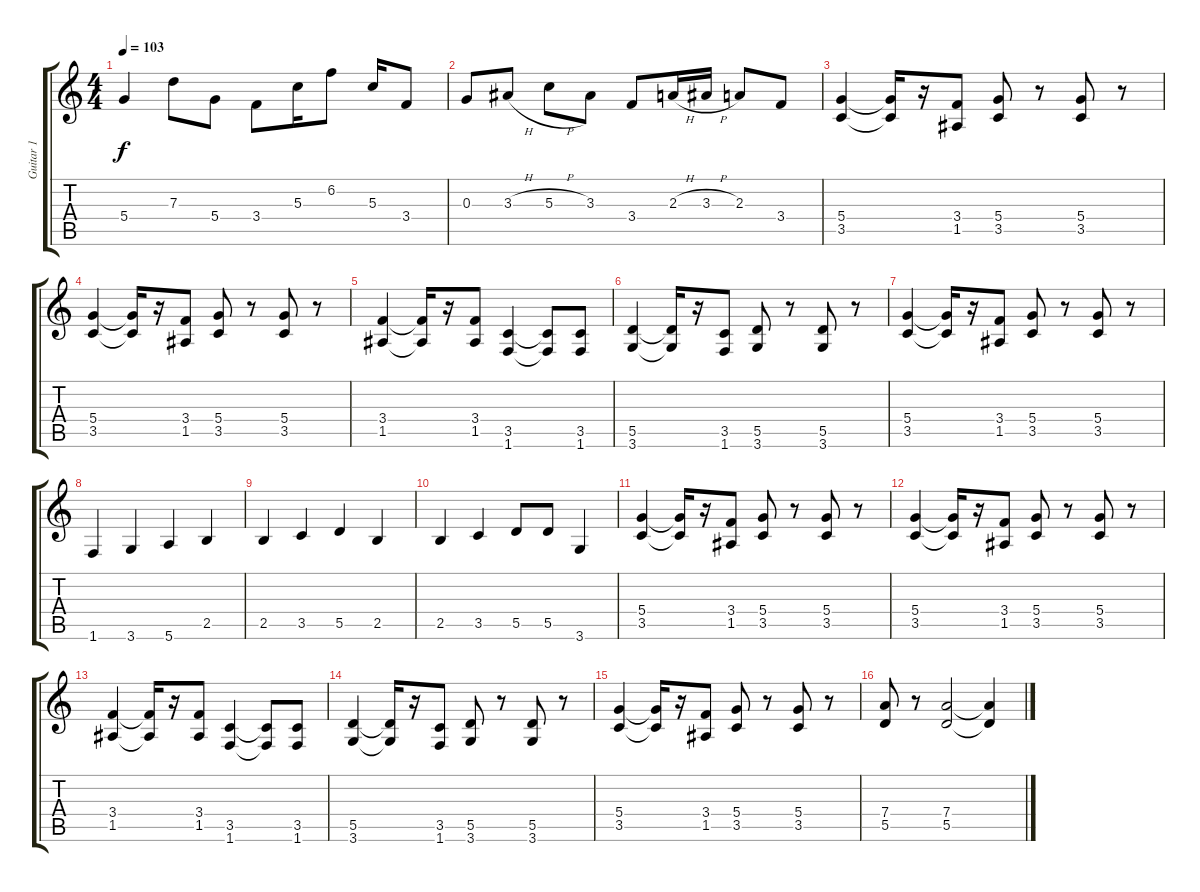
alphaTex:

\track ("Guitar 1" "Guitar 1") {instrument electricguitarclean}
\staff {score tabs}
\tuning (E4 B3 G3 D3 A2 E2) {hide}
\ts (4 4)
\tempo 103
\clef g2
\ks c
5.4.4{dy f instrument electricguitarclean} 7.3.8 5.4.8 3.4.8 5.3.16 6.2.8 5.3.16 3.4.8 |
0.3.8 3.3{h}.8 5.3{h}.8 3.3.8 3.4.8 2.3{h}.16 3.3{h}.16 2.3.8 3.4.8 |
(5.4 3.5).4{instrument overdrivenguitar} (5.4{t} 3.5{t}).16 r.16 (3.4 1.5).8 (5.4 3.5).8 r.8 (5.4 3.5).8 r.8 |
(5.4 3.5).4 (5.4{t} 3.5{t}).16 r.16 (3.4 1.5).8 (5.4 3.5).8 r.8 (5.4 3.5).8 r.8 |
(3.4 1.5).4 (3.4{t} 1.5{t}).16 r.16 (3.4 1.5).8 (3.5 1.6).4 (3.5{t} 1.6{t}).8 (3.5 1.6).8 |
(5.5 3.6).4 (5.5{t} 3.6{t}).16 r.16 (3.5 1.6).8 (5.5 3.6).8 r.8 (5.5 3.6).8 r.8 |
(5.4 3.5).4 (5.4{t} 3.5{t}).16 r.16 (3.4 1.5).8 (5.4 3.5).8 r.8 (5.4 3.5).8 r.8 |
1.6.4 3.6.4 5.6.4 2.5.4 |
2.5.4 3.5.4 5.5.4 2.5.4 |
2.5.4 3.5.4 5.5.8 5.5.8 3.6.4 |
(5.4 3.5).4 (5.4{t} 3.5{t}).16 r.16 (3.4 1.5).8 (5.4 3.5).8 r.8 (5.4 3.5).8 r.8 |
(5.4 3.5).4 (5.4{t} 3.5{t}).16 r.16 (3.4 1.5).8 (5.4 3.5).8 r.8 (5.4 3.5).8 r.8 |
(3.4 1.5).4 (3.4{t} 1.5{t}).16 r.16 (3.4 1.5).8 (3.5 1.6).4 (3.5{t} 1.6{t}).8 (3.5 1.6).8 |
(5.5 3.6).4 (5.5{t} 3.6{t}).16 r.16 (3.5 1.6).8 (5.5 3.6).8 r.8 (5.5 3.6).8 r.8 |
(5.4 3.5).4 (5.4{t} 3.5{t}).16 r.16 (3.4 1.5).8 (5.4 3.5).8 r.8 (5.4 3.5).8 r.8 |
(7.4 5.5).8 r.8 (7.4 5.5).2 (7.4{t} 5.5{t}).4
